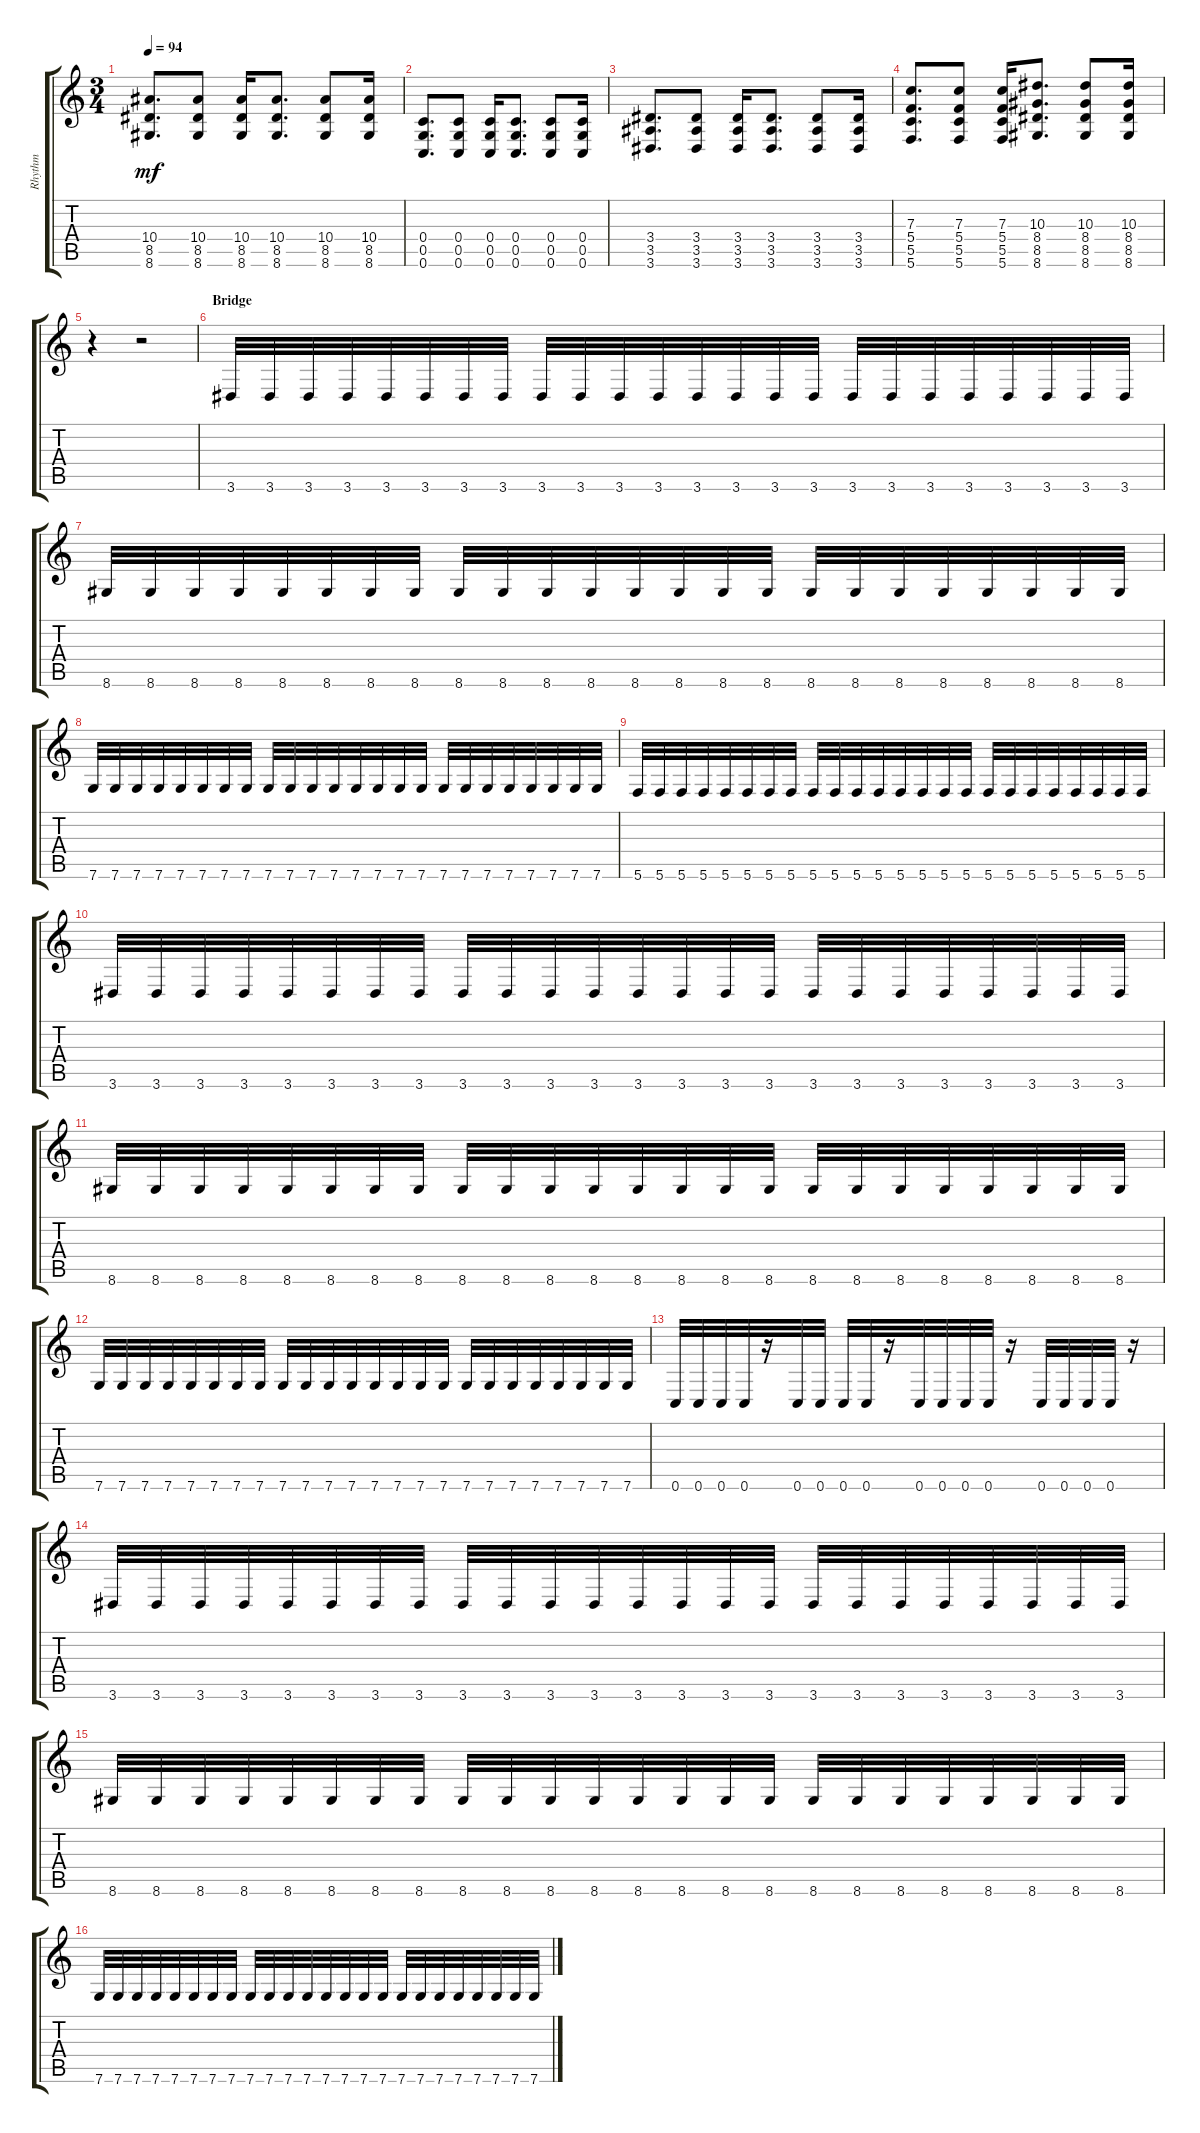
\track ("Rhythm" "Rhythm") {instrument distortionguitar}
\staff {score tabs}
\tuning (D4 A3 F3 C3 G2 C2) {hide}
\ts (3 4)
\tempo 94
\clef g2
\ks c
(10.4 8.5 8.6).8{d dy mf} (10.4 8.5 8.6).8 (10.4 8.5 8.6).16 (10.4 8.5 8.6).8{d} (10.4 8.5 8.6).8 (10.4 8.5 8.6).16 |
(0.4 0.5 0.6).8{d} (0.4 0.5 0.6).8 (0.4 0.5 0.6).16 (0.4 0.5 0.6).8{d} (0.4 0.5 0.6).8 (0.4 0.5 0.6).16 |
(3.4 3.5 3.6).8{d} (3.4 3.5 3.6).8 (3.4 3.5 3.6).16 (3.4 3.5 3.6).8{d} (3.4 3.5 3.6).8 (3.4 3.5 3.6).16 |
(7.3 5.4 5.5 5.6).8{d} (7.3 5.4 5.5 5.6).8 (7.3 5.4 5.5 5.6).16 (10.3 8.4 8.5 8.6).8{d} (10.3 8.4 8.5 8.6).8 (10.3 8.4 8.5 8.6).16 |
r.4 r.2 |
\section ("" "Bridge")
3.6.32 3.6.32 3.6.32 3.6.32 3.6.32 3.6.32 3.6.32 3.6.32 3.6.32 3.6.32 3.6.32 3.6.32 3.6.32 3.6.32 3.6.32 3.6.32 3.6.32 3.6.32 3.6.32 3.6.32 3.6.32 3.6.32 3.6.32 3.6.32 |
8.6.32 8.6.32 8.6.32 8.6.32 8.6.32 8.6.32 8.6.32 8.6.32 8.6.32 8.6.32 8.6.32 8.6.32 8.6.32 8.6.32 8.6.32 8.6.32 8.6.32 8.6.32 8.6.32 8.6.32 8.6.32 8.6.32 8.6.32 8.6.32 |
7.6.32 7.6.32 7.6.32 7.6.32 7.6.32 7.6.32 7.6.32 7.6.32 7.6.32 7.6.32 7.6.32 7.6.32 7.6.32 7.6.32 7.6.32 7.6.32 7.6.32 7.6.32 7.6.32 7.6.32 7.6.32 7.6.32 7.6.32 7.6.32 |
5.6.32 5.6.32 5.6.32 5.6.32 5.6.32 5.6.32 5.6.32 5.6.32 5.6.32 5.6.32 5.6.32 5.6.32 5.6.32 5.6.32 5.6.32 5.6.32 5.6.32 5.6.32 5.6.32 5.6.32 5.6.32 5.6.32 5.6.32 5.6.32 |
3.6.32 3.6.32 3.6.32 3.6.32 3.6.32 3.6.32 3.6.32 3.6.32 3.6.32 3.6.32 3.6.32 3.6.32 3.6.32 3.6.32 3.6.32 3.6.32 3.6.32 3.6.32 3.6.32 3.6.32 3.6.32 3.6.32 3.6.32 3.6.32 |
8.6.32 8.6.32 8.6.32 8.6.32 8.6.32 8.6.32 8.6.32 8.6.32 8.6.32 8.6.32 8.6.32 8.6.32 8.6.32 8.6.32 8.6.32 8.6.32 8.6.32 8.6.32 8.6.32 8.6.32 8.6.32 8.6.32 8.6.32 8.6.32 |
7.6.32 7.6.32 7.6.32 7.6.32 7.6.32 7.6.32 7.6.32 7.6.32 7.6.32 7.6.32 7.6.32 7.6.32 7.6.32 7.6.32 7.6.32 7.6.32 7.6.32 7.6.32 7.6.32 7.6.32 7.6.32 7.6.32 7.6.32 7.6.32 |
0.6.32 0.6.32 0.6.32 0.6.32 r.16 0.6.32 0.6.32 0.6.32 0.6.32 r.16 0.6.32 0.6.32 0.6.32 0.6.32 r.16 0.6.32 0.6.32 0.6.32 0.6.32 r.16 |
3.6.32 3.6.32 3.6.32 3.6.32 3.6.32 3.6.32 3.6.32 3.6.32 3.6.32 3.6.32 3.6.32 3.6.32 3.6.32 3.6.32 3.6.32 3.6.32 3.6.32 3.6.32 3.6.32 3.6.32 3.6.32 3.6.32 3.6.32 3.6.32 |
8.6.32 8.6.32 8.6.32 8.6.32 8.6.32 8.6.32 8.6.32 8.6.32 8.6.32 8.6.32 8.6.32 8.6.32 8.6.32 8.6.32 8.6.32 8.6.32 8.6.32 8.6.32 8.6.32 8.6.32 8.6.32 8.6.32 8.6.32 8.6.32 |
7.6.32 7.6.32 7.6.32 7.6.32 7.6.32 7.6.32 7.6.32 7.6.32 7.6.32 7.6.32 7.6.32 7.6.32 7.6.32 7.6.32 7.6.32 7.6.32 7.6.32 7.6.32 7.6.32 7.6.32 7.6.32 7.6.32 7.6.32 7.6.32
